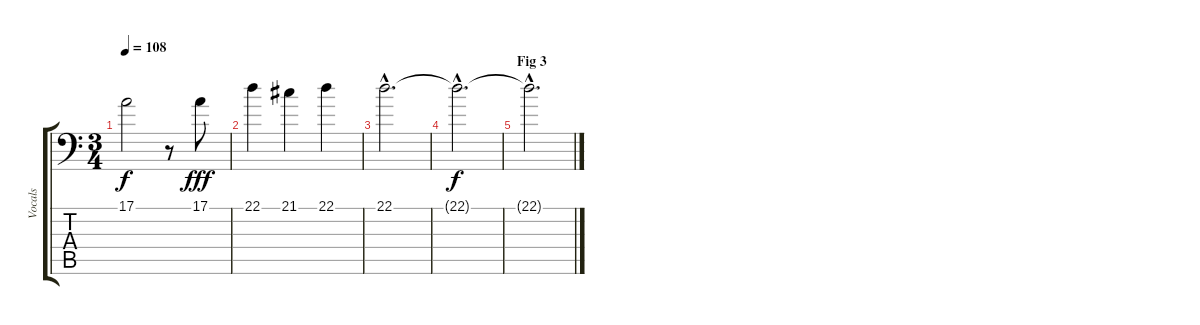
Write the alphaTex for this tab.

\track ("Vocals" "Vocals") {instrument choiraahs}
\staff {score tabs}
\tuning (E3 B2 G2 D2 A1 E1) {hide}
\ts (3 4)
\tempo 108
\clef f4
\ks c
17.1{t}.2{dy f} r.8 17.1.8{dy fff} |
22.1.4 21.1.4 22.1.4 |
22.1{hac}.2{d volume 0} |
22.1{hac t}.2{d dy f} |
\section ("" "Fig 3")
22.1{hac t}.2{d}
